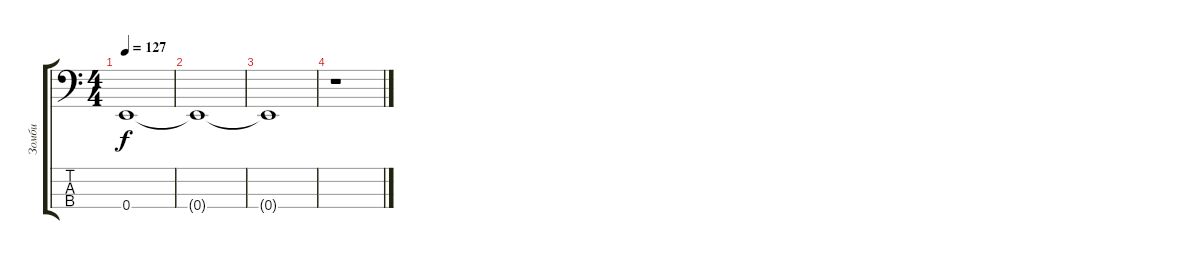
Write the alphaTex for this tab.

\track ("Зомби" "Зомби") {instrument electricbasspick}
\staff {score tabs}
\tuning (G2 D2 A1 E1) {hide}
\ts (4 4)
\tempo 127
\clef f4
\ks c
0.4.1{dy f} |
0.4{t}.1 |
0.4{t}.1 |
r.1
